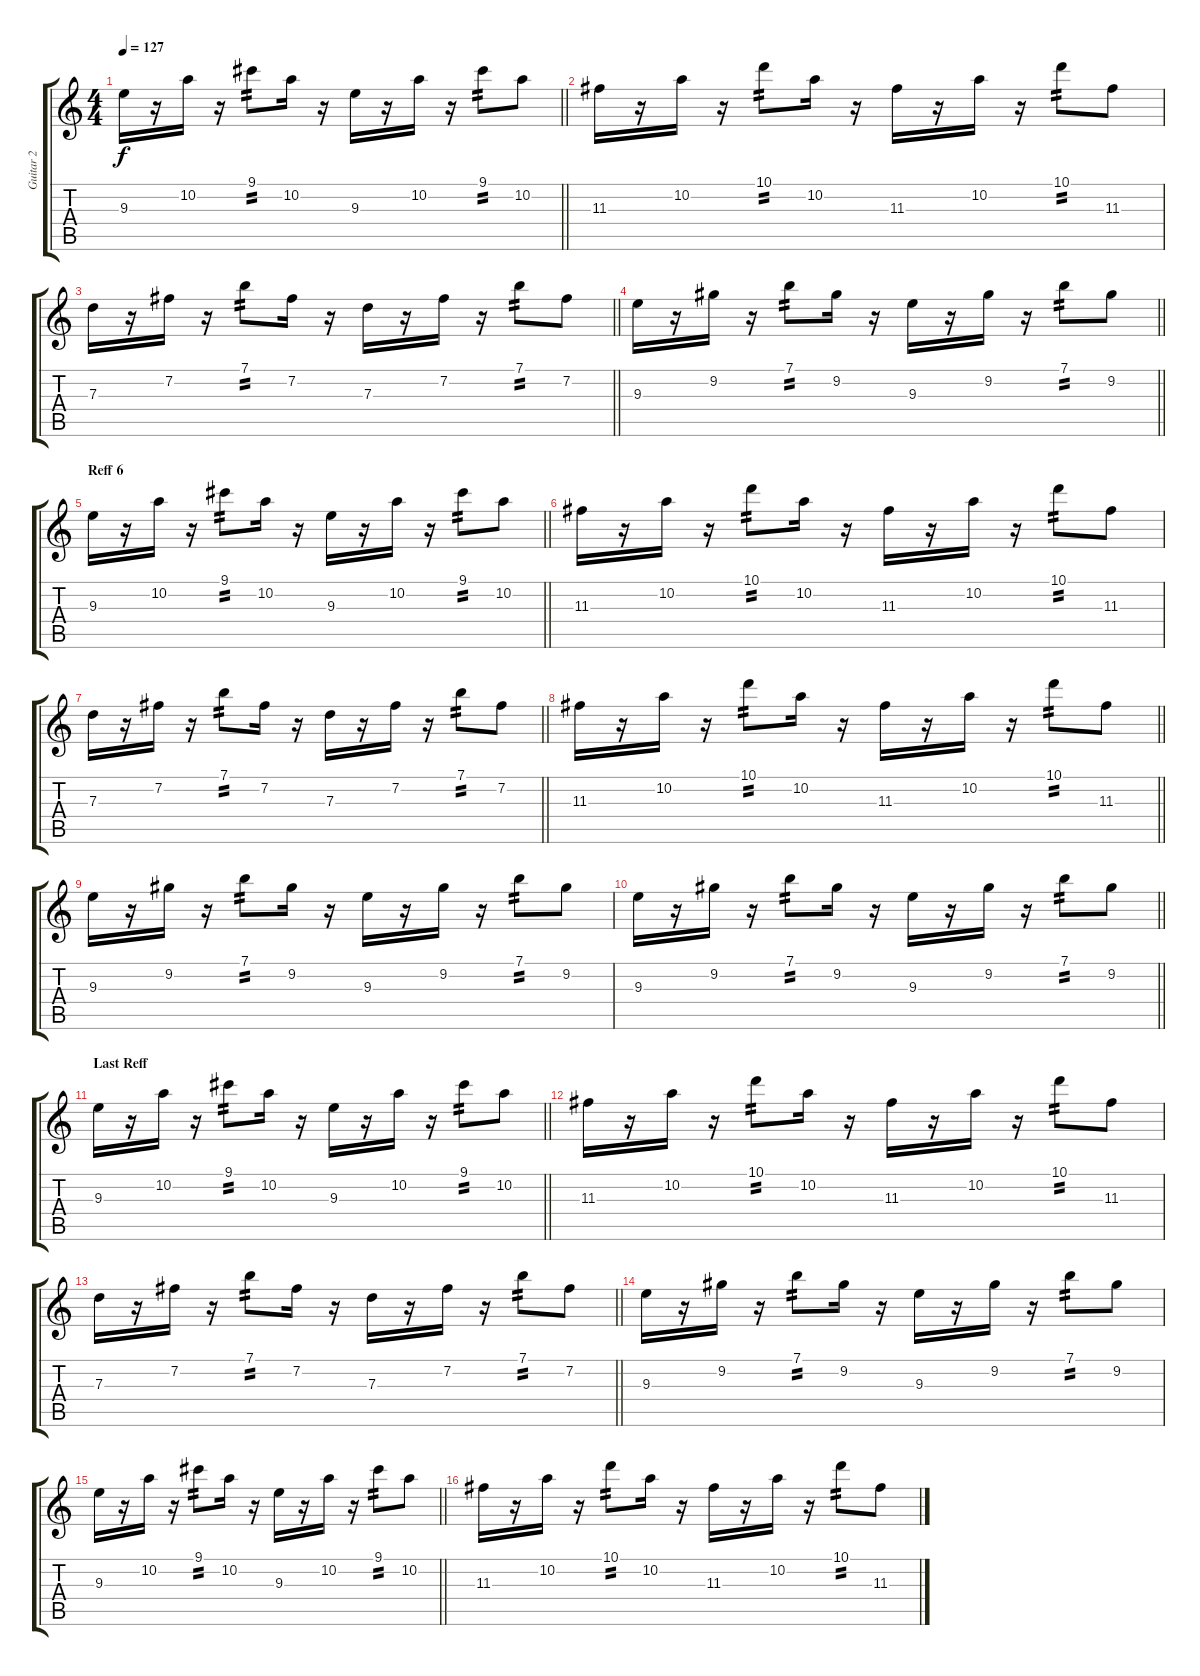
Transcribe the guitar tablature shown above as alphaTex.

\track ("Guitar 2" "Guitar 2") {instrument overdrivenguitar}
\staff {score tabs}
\tuning (E4 B3 G3 D3 A2 E2) {hide}
\ts (4 4)
\tempo 127
\clef g2
\barLineRight lightlight
\ks c
9.3.16{dy f} r.16 10.2.16 r.16 9.1.8{tp 2} 10.2.16 r.16 9.3.16 r.16 10.2.16 r.16 9.1.8{tp 2} 10.2.8 |
11.3.16 r.16 10.2.16 r.16 10.1.8{tp 2} 10.2.16 r.16 11.3.16 r.16 10.2.16 r.16 10.1.8{tp 2} 11.3.8 |
\barLineRight lightlight
7.3.16 r.16 7.2.16 r.16 7.1.8{tp 2} 7.2.16 r.16 7.3.16 r.16 7.2.16 r.16 7.1.8{tp 2} 7.2.8 |
\barLineRight lightlight
9.3.16 r.16 9.2.16 r.16 7.1.8{tp 2} 9.2.16 r.16 9.3.16 r.16 9.2.16 r.16 7.1.8{tp 2} 9.2.8 |
\section ("" "Reff 6")
\barLineRight lightlight
9.3.16 r.16 10.2.16 r.16 9.1.8{tp 2} 10.2.16 r.16 9.3.16 r.16 10.2.16 r.16 9.1.8{tp 2} 10.2.8 |
11.3.16 r.16 10.2.16 r.16 10.1.8{tp 2} 10.2.16 r.16 11.3.16 r.16 10.2.16 r.16 10.1.8{tp 2} 11.3.8 |
\barLineRight lightlight
7.3.16 r.16 7.2.16 r.16 7.1.8{tp 2} 7.2.16 r.16 7.3.16 r.16 7.2.16 r.16 7.1.8{tp 2} 7.2.8 |
\barLineRight lightlight
11.3.16 r.16 10.2.16 r.16 10.1.8{tp 2} 10.2.16 r.16 11.3.16 r.16 10.2.16 r.16 10.1.8{tp 2} 11.3.8 |
9.3.16 r.16 9.2.16 r.16 7.1.8{tp 2} 9.2.16 r.16 9.3.16 r.16 9.2.16 r.16 7.1.8{tp 2} 9.2.8 |
\barLineRight lightlight
9.3.16 r.16 9.2.16 r.16 7.1.8{tp 2} 9.2.16 r.16 9.3.16 r.16 9.2.16 r.16 7.1.8{tp 2} 9.2.8 |
\section ("" "Last Reff")
\barLineRight lightlight
9.3.16 r.16 10.2.16 r.16 9.1.8{tp 2} 10.2.16 r.16 9.3.16 r.16 10.2.16 r.16 9.1.8{tp 2} 10.2.8 |
11.3.16 r.16 10.2.16 r.16 10.1.8{tp 2} 10.2.16 r.16 11.3.16 r.16 10.2.16 r.16 10.1.8{tp 2} 11.3.8 |
\barLineRight lightlight
7.3.16 r.16 7.2.16 r.16 7.1.8{tp 2} 7.2.16 r.16 7.3.16 r.16 7.2.16 r.16 7.1.8{tp 2} 7.2.8 |
9.3.16 r.16 9.2.16 r.16 7.1.8{tp 2} 9.2.16 r.16 9.3.16 r.16 9.2.16 r.16 7.1.8{tp 2} 9.2.8 |
\barLineRight lightlight
9.3.16 r.16 10.2.16 r.16 9.1.8{tp 2} 10.2.16 r.16 9.3.16 r.16 10.2.16 r.16 9.1.8{tp 2} 10.2.8 |
11.3.16 r.16 10.2.16 r.16 10.1.8{tp 2} 10.2.16 r.16 11.3.16 r.16 10.2.16 r.16 10.1.8{tp 2} 11.3.8
